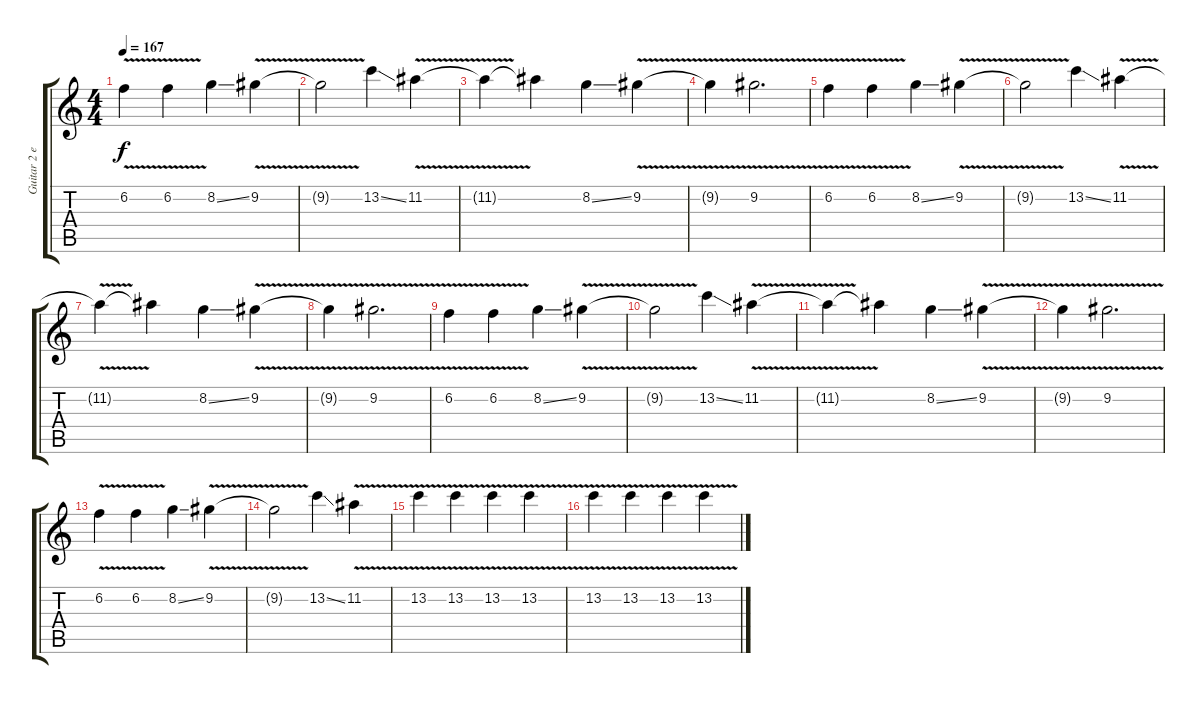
\track ("Guitar 2 et éléctric violin" "Guitar 2 e") {instrument distortionguitar}
\staff {score tabs}
\tuning (E4 B3 G3 D3 A2 E2) {hide}
\ts (4 4)
\tempo 167
\clef g2
\ks c
6.2{v}.4{dy f volume 14 instrument distortionguitar} 6.2{v}.4 8.2{ss}.4 9.2{v}.4 |
9.2{t}.2 13.2{ss}.4 11.2{v}.4 |
11.2{t}.4 11.2{t}.4 8.2{ss}.4 9.2{v}.4 |
9.2{t}.4 9.2{v}.2{d} |
6.2{v}.4 6.2{v}.4 8.2{ss}.4 9.2{v}.4 |
9.2{t}.2 13.2{ss}.4 11.2{v}.4 |
11.2{t}.4 11.2{t}.4 8.2{ss}.4 9.2{v}.4 |
9.2{t}.4 9.2{v}.2{d} |
6.2{v}.4 6.2{v}.4 8.2{ss}.4 9.2{v}.4 |
9.2{t}.2 13.2{ss}.4 11.2{v}.4 |
11.2{t}.4 11.2{t}.4 8.2{ss}.4 9.2{v}.4 |
9.2{t}.4 9.2{v}.2{d} |
6.2{v}.4 6.2{v}.4 8.2{ss}.4 9.2{v}.4 |
9.2{t}.2 13.2{ss}.4 11.2{v}.4 |
13.2{v}.4 13.2{v}.4 13.2{v}.4 13.2{v}.4 |
13.2{v}.4 13.2{v}.4 13.2{v}.4 13.2{v}.4
